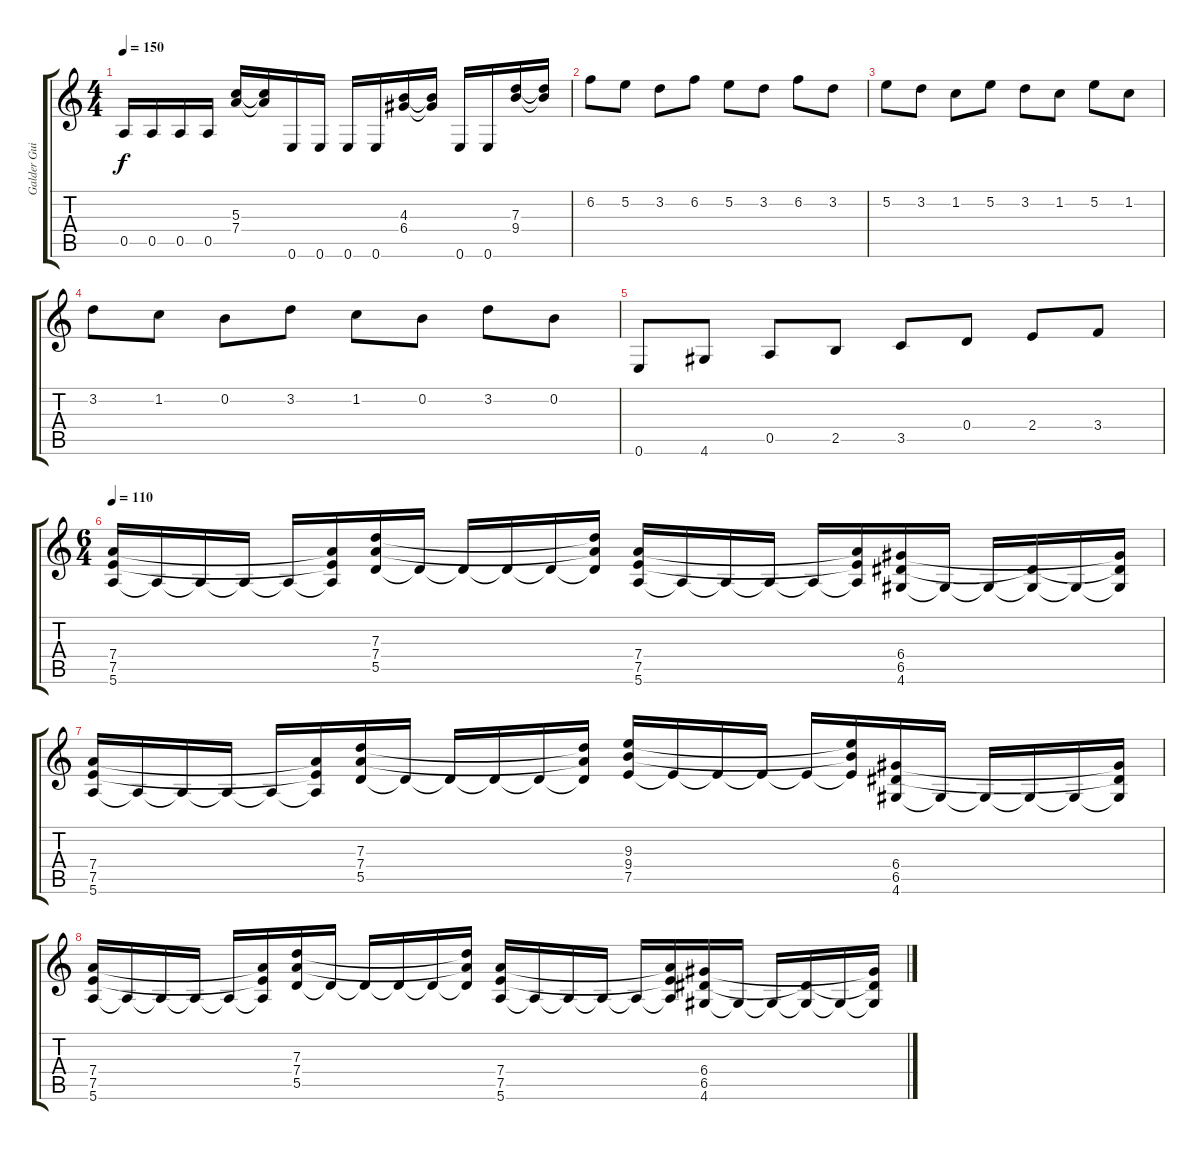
\track ("Galder Guitar 2" "Galder Gui") {instrument distortionguitar}
\staff {score tabs}
\tuning (E4 B3 G3 D3 A2 E2) {hide}
\ts (4 4)
\tempo 150
\clef g2
\ks c
0.5.16{dy f} 0.5.16 0.5.16 0.5.16 (5.3 7.4).16 (5.3{t} 7.4{t}).16 0.6.16 0.6.16 0.6.16 0.6.16 (4.3 6.4).16 (4.3{t} 6.4{t}).16 0.6.16 0.6.16 (7.3 9.4).16 (7.3{t} 9.4{t}).16 |
6.2.8 5.2.8 3.2.8 6.2.8 5.2.8 3.2.8 6.2.8 3.2.8 |
5.2.8 3.2.8 1.2.8 5.2.8 3.2.8 1.2.8 5.2.8 1.2.8 |
3.2.8 1.2.8 0.2.8 3.2.8 1.2.8 0.2.8 3.2.8 0.2.8 |
0.6.8 4.6.8 0.5.8 2.5.8 3.5.8 0.4.8 2.4.8 3.4.8 |
\ts (6 4)
\tempo 110
(7.4 7.5 5.6).16 5.6{t}.16 5.6{t}.16 5.6{t}.16 5.6{t}.16 (7.4{t} 7.5{t} 5.6{t}).16 (7.3 7.4 5.5).16 5.5{t}.16 5.5{t}.16 5.5{t}.16 5.5{t}.16 (7.3{t} 7.4{t} 5.5{t}).16 (7.4 7.5 5.6).16 5.6{t}.16 5.6{t}.16 5.6{t}.16 5.6{t}.16 (7.4{t} 7.5{t} 5.6{t}).16 (6.4 6.5 4.6).16 4.6{t}.16 4.6{t}.16 (6.5{t} 4.6{t}).16 4.6{t}.16 (6.4{t} 6.5{t} 4.6{t}).16 |
(7.4 7.5 5.6).16 5.6{t}.16 5.6{t}.16 5.6{t}.16 5.6{t}.16 (7.4{t} 7.5{t} 5.6{t}).16 (7.3 7.4 5.5).16 5.5{t}.16 5.5{t}.16 5.5{t}.16 5.5{t}.16 (7.3{t} 7.4{t} 5.5{t}).16 (9.3 9.4 7.5).16 7.5{t}.16 7.5{t}.16 7.5{t}.16 7.5{t}.16 (9.3{t} 9.4{t} 7.5{t}).16 (6.4 6.5 4.6).16 4.6{t}.16 4.6{t}.16 4.6{t}.16 4.6{t}.16 (6.4{t} 6.5{t} 4.6{t}).16 |
(7.4 7.5 5.6).16 5.6{t}.16 5.6{t}.16 5.6{t}.16 5.6{t}.16 (7.4{t} 7.5{t} 5.6{t}).16 (7.3 7.4 5.5).16 5.5{t}.16 5.5{t}.16 5.5{t}.16 5.5{t}.16 (7.3{t} 7.4{t} 5.5{t}).16 (7.4 7.5 5.6).16 5.6{t}.16 5.6{t}.16 5.6{t}.16 5.6{t}.16 (7.4{t} 7.5{t} 5.6{t}).16 (6.4 6.5 4.6).16 4.6{t}.16 4.6{t}.16 (6.5{t} 4.6{t}).16 4.6{t}.16 (6.4{t} 6.5{t} 4.6{t}).16
